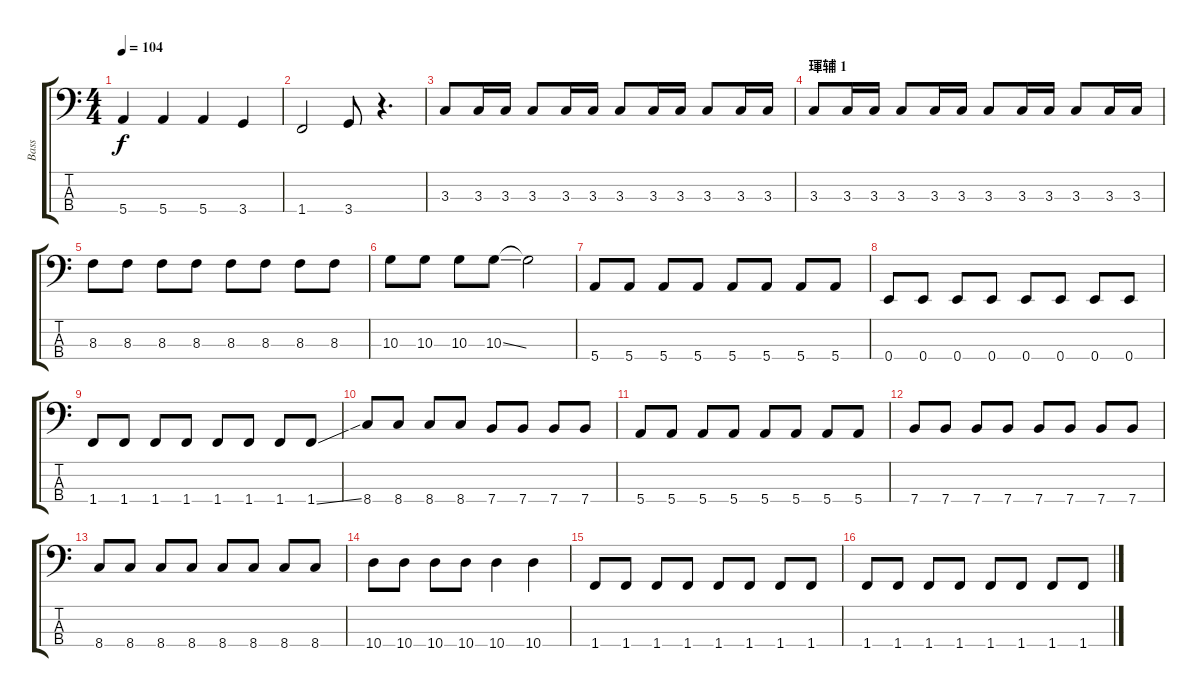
\track ("Bass" "Bass") {instrument electricbassfinger}
\staff {score tabs}
\tuning (G2 D2 A1 E1) {hide}
\ts (4 4)
\tempo 104
\clef f4
\ks c
5.4.4{dy f} 5.4.4 5.4.4 3.4.4 |
1.4.2 3.4.8 r.4{d} |
3.3.8 3.3.16 3.3.16 3.3.8 3.3.16 3.3.16 3.3.8 3.3.16 3.3.16 3.3.8 3.3.16 3.3.16 |
\section ("" "琿辅 1")
3.3.8 3.3.16 3.3.16 3.3.8 3.3.16 3.3.16 3.3.8 3.3.16 3.3.16 3.3.8 3.3.16 3.3.16 |
8.3.8 8.3.8 8.3.8 8.3.8 8.3.8 8.3.8 8.3.8 8.3.8 |
10.3.8 10.3.8 10.3.8 10.3{ss}.8 10.3{t}.2 |
5.4.8 5.4.8 5.4.8 5.4.8 5.4.8 5.4.8 5.4.8 5.4.8 |
0.4.8 0.4.8 0.4.8 0.4.8 0.4.8 0.4.8 0.4.8 0.4.8 |
1.4.8 1.4.8 1.4.8 1.4.8 1.4.8 1.4.8 1.4.8 1.4{ss}.8 |
8.4.8 8.4.8 8.4.8 8.4.8 7.4.8 7.4.8 7.4.8 7.4.8 |
5.4.8 5.4.8 5.4.8 5.4.8 5.4.8 5.4.8 5.4.8 5.4.8 |
7.4.8 7.4.8 7.4.8 7.4.8 7.4.8 7.4.8 7.4.8 7.4.8 |
8.4.8 8.4.8 8.4.8 8.4.8 8.4.8 8.4.8 8.4.8 8.4.8 |
10.4.8 10.4.8 10.4.8 10.4.8 10.4.4 10.4.4 |
1.4.8 1.4.8 1.4.8 1.4.8 1.4.8 1.4.8 1.4.8 1.4.8 |
1.4.8 1.4.8 1.4.8 1.4.8 1.4.8 1.4.8 1.4.8 1.4.8
